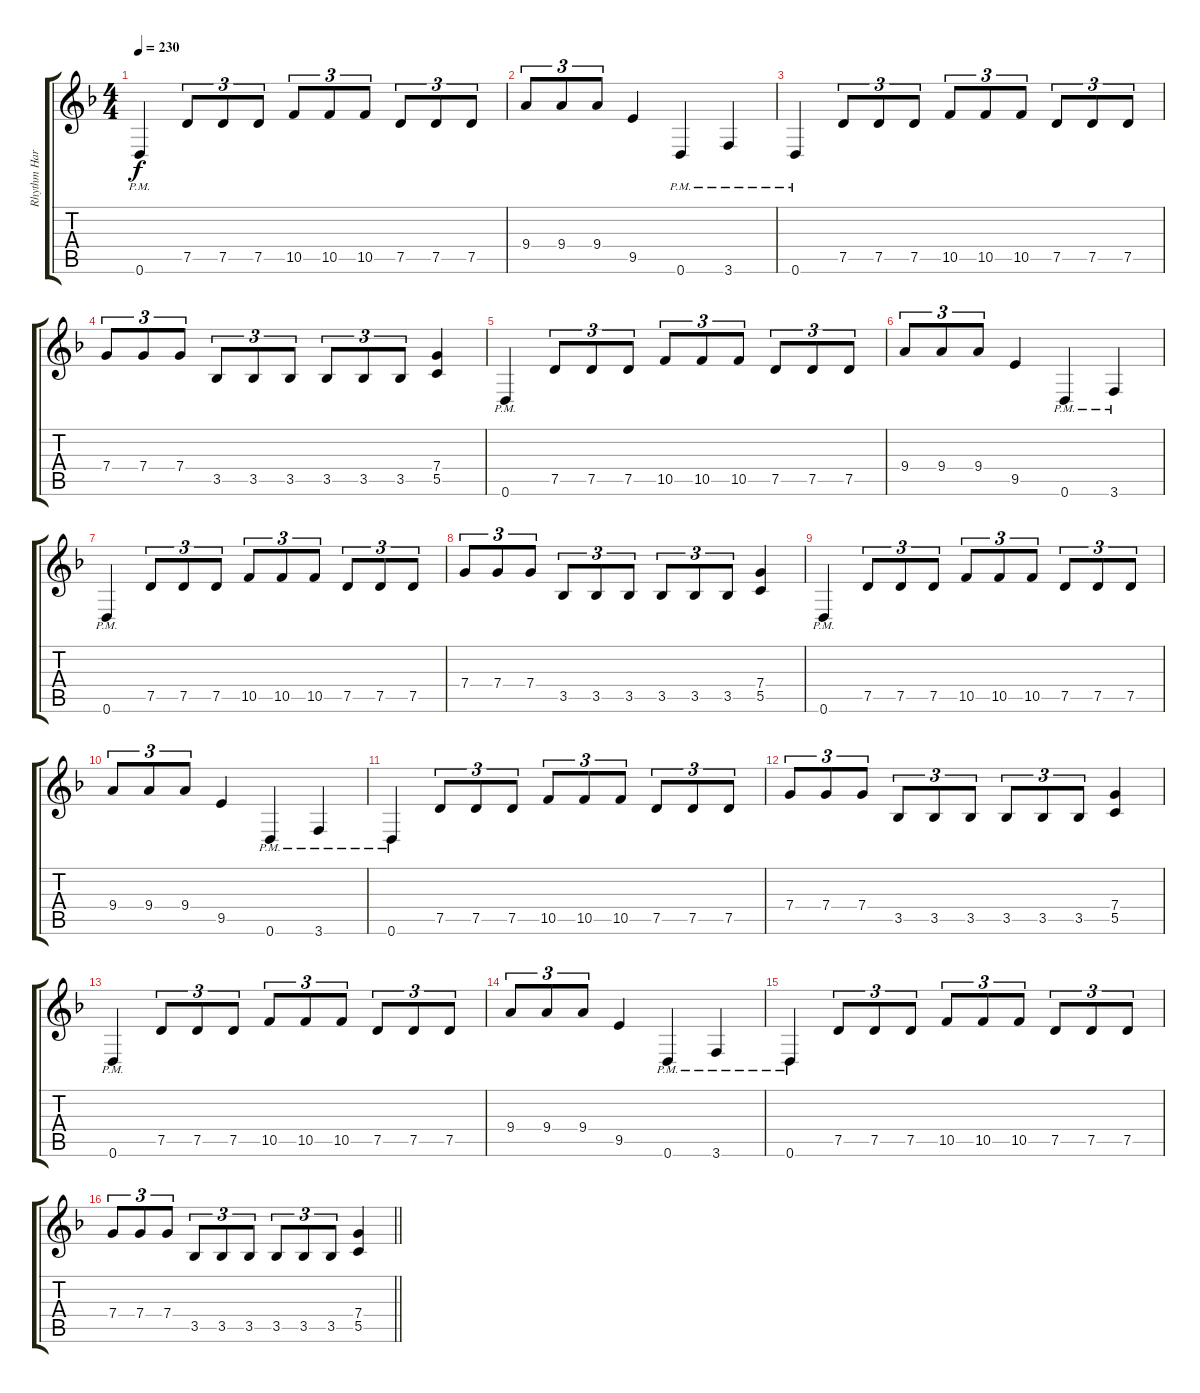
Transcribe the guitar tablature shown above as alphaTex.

\track ("Rhythm Harmony" "Rhythm Har") {instrument distortionguitar}
\staff {score tabs}
\tuning (D4 A3 F3 C3 G2 D2) {hide}
\ts (4 4)
\tempo 230
\clef g2
\ks f
0.6{pm}.4{dy f} 7.5.8{tu (3 2)} 7.5.8{tu (3 2)} 7.5.8{tu (3 2)} 10.5.8{tu (3 2)} 10.5.8{tu (3 2)} 10.5.8{tu (3 2)} 7.5.8{tu (3 2)} 7.5.8{tu (3 2)} 7.5.8{tu (3 2)} |
9.4.8{tu (3 2)} 9.4.8{tu (3 2)} 9.4.8{tu (3 2)} 9.5.4 0.6{pm}.4 3.6{pm}.4 |
0.6{pm}.4 7.5.8{tu (3 2)} 7.5.8{tu (3 2)} 7.5.8{tu (3 2)} 10.5.8{tu (3 2)} 10.5.8{tu (3 2)} 10.5.8{tu (3 2)} 7.5.8{tu (3 2)} 7.5.8{tu (3 2)} 7.5.8{tu (3 2)} |
7.4.8{tu (3 2)} 7.4.8{tu (3 2)} 7.4.8{tu (3 2)} 3.5.8{tu (3 2)} 3.5.8{tu (3 2)} 3.5.8{tu (3 2)} 3.5.8{tu (3 2)} 3.5.8{tu (3 2)} 3.5.8{tu (3 2)} (7.4 5.5).4 |
0.6{pm}.4 7.5.8{tu (3 2)} 7.5.8{tu (3 2)} 7.5.8{tu (3 2)} 10.5.8{tu (3 2)} 10.5.8{tu (3 2)} 10.5.8{tu (3 2)} 7.5.8{tu (3 2)} 7.5.8{tu (3 2)} 7.5.8{tu (3 2)} |
9.4.8{tu (3 2)} 9.4.8{tu (3 2)} 9.4.8{tu (3 2)} 9.5.4 0.6{pm}.4 3.6{pm}.4 |
0.6{pm}.4 7.5.8{tu (3 2)} 7.5.8{tu (3 2)} 7.5.8{tu (3 2)} 10.5.8{tu (3 2)} 10.5.8{tu (3 2)} 10.5.8{tu (3 2)} 7.5.8{tu (3 2)} 7.5.8{tu (3 2)} 7.5.8{tu (3 2)} |
7.4.8{tu (3 2)} 7.4.8{tu (3 2)} 7.4.8{tu (3 2)} 3.5.8{tu (3 2)} 3.5.8{tu (3 2)} 3.5.8{tu (3 2)} 3.5.8{tu (3 2)} 3.5.8{tu (3 2)} 3.5.8{tu (3 2)} (7.4 5.5).4 |
0.6{pm}.4 7.5.8{tu (3 2)} 7.5.8{tu (3 2)} 7.5.8{tu (3 2)} 10.5.8{tu (3 2)} 10.5.8{tu (3 2)} 10.5.8{tu (3 2)} 7.5.8{tu (3 2)} 7.5.8{tu (3 2)} 7.5.8{tu (3 2)} |
9.4.8{tu (3 2)} 9.4.8{tu (3 2)} 9.4.8{tu (3 2)} 9.5.4 0.6{pm}.4 3.6{pm}.4 |
0.6{pm}.4 7.5.8{tu (3 2)} 7.5.8{tu (3 2)} 7.5.8{tu (3 2)} 10.5.8{tu (3 2)} 10.5.8{tu (3 2)} 10.5.8{tu (3 2)} 7.5.8{tu (3 2)} 7.5.8{tu (3 2)} 7.5.8{tu (3 2)} |
7.4.8{tu (3 2)} 7.4.8{tu (3 2)} 7.4.8{tu (3 2)} 3.5.8{tu (3 2)} 3.5.8{tu (3 2)} 3.5.8{tu (3 2)} 3.5.8{tu (3 2)} 3.5.8{tu (3 2)} 3.5.8{tu (3 2)} (7.4 5.5).4 |
0.6{pm}.4 7.5.8{tu (3 2)} 7.5.8{tu (3 2)} 7.5.8{tu (3 2)} 10.5.8{tu (3 2)} 10.5.8{tu (3 2)} 10.5.8{tu (3 2)} 7.5.8{tu (3 2)} 7.5.8{tu (3 2)} 7.5.8{tu (3 2)} |
9.4.8{tu (3 2)} 9.4.8{tu (3 2)} 9.4.8{tu (3 2)} 9.5.4 0.6{pm}.4 3.6{pm}.4 |
0.6{pm}.4 7.5.8{tu (3 2)} 7.5.8{tu (3 2)} 7.5.8{tu (3 2)} 10.5.8{tu (3 2)} 10.5.8{tu (3 2)} 10.5.8{tu (3 2)} 7.5.8{tu (3 2)} 7.5.8{tu (3 2)} 7.5.8{tu (3 2)} |
\barLineRight lightlight
7.4.8{tu (3 2)} 7.4.8{tu (3 2)} 7.4.8{tu (3 2)} 3.5.8{tu (3 2)} 3.5.8{tu (3 2)} 3.5.8{tu (3 2)} 3.5.8{tu (3 2)} 3.5.8{tu (3 2)} 3.5.8{tu (3 2)} (7.4 5.5).4
